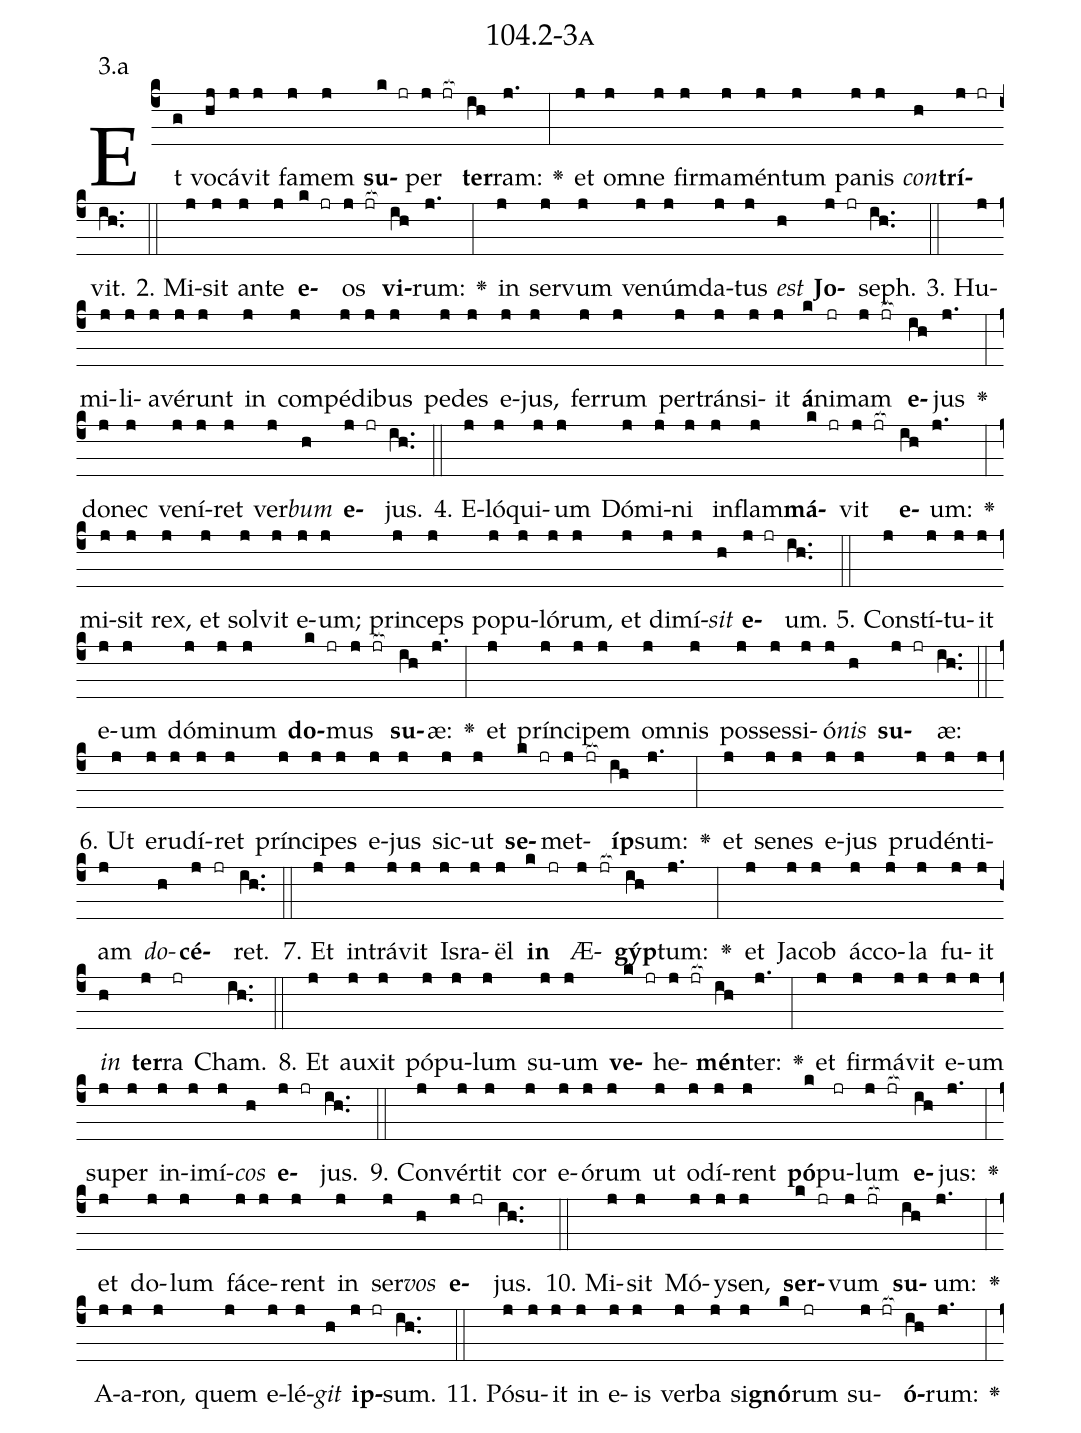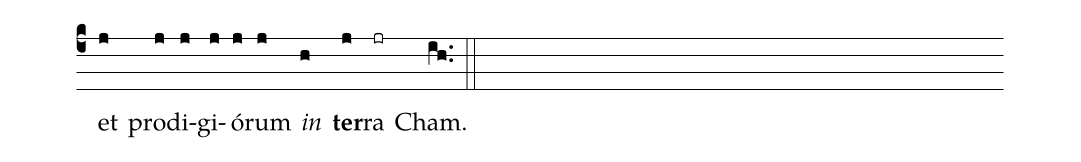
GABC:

name: 104.2-3a;
annotation: 3.a;
%%
(c4)Et(g) vo(hj)cá(j)vit(j) fa(j)mem(j) <b>su</b>(k jr)per(j jr[ocb:1{]) <b>ter</b>(ih[ocb:0}])ram:(j.) <v>\greheightstar</v>(:) et(j) om(j)ne(j) fir(j)ma(j)mén(j)tum(j) pa(j)nis(j) <i>con</i>(h)<b>trí</b>(j jr)vit.(ih..) (::)
2. Mi(j)sit(j) an(j)te(j) <b>e</b>(k jr)os(j jr[ocb:1{]) <b>vi</b>(ih[ocb:0}])rum:(j.) <v>\greheightstar</v>(:) in(j) ser(j)vum(j) ve(j)núm(j)da(j)tus(j) <i>est</i>(h) <b>Jo</b>(j jr)seph.(ih..) (::)
3. Hu(j)mi(j)li(j)a(j)vé(j)runt(j) in(j) com(j)pé(j)di(j)bus(j) pe(j)des(j) e(j)jus,(j) fer(j)rum(j) per(j)tráns(j)i(j)it(j) <b>á</b>(k)ni(jr)mam(j jr[ocb:1{]) <b>e</b>(ih[ocb:0}])jus(j.) <v>\greheightstar</v>(:) do(j)nec(j) ve(j)ní(j)ret(j) ver(j)<i>bum</i>(h) <b>e</b>(j jr)jus.(ih..) (::)
4. E(j)ló(j)qui(j)um(j) Dó(j)mi(j)ni(j) in(j)flam(j)<b>má</b>(k jr)vit(j jr[ocb:1{]) <b>e</b>(ih[ocb:0}])um:(j.) <v>\greheightstar</v>(:) mi(j)sit(j) rex,(j) et(j) sol(j)vit(j) e(j)um;(j) prin(j)ceps(j) po(j)pu(j)ló(j)rum,(j) et(j) di(j)mí(j)<i>sit</i>(h) <b>e</b>(j jr)um.(ih..) (::)
5. Con(j)stí(j)tu(j)it(j) e(j)um(j) dó(j)mi(j)num(j) <b>do</b>(k jr)mus(j jr[ocb:1{]) <b>su</b>(ih[ocb:0}])æ:(j.) <v>\greheightstar</v>(:) et(j) prín(j)ci(j)pem(j) om(j)nis(j) pos(j)ses(j)si(j)ó(j)<i>nis</i>(h) <b>su</b>(j jr)æ:(ih..) (::)
6. Ut(j) e(j)ru(j)dí(j)ret(j) prín(j)ci(j)pes(j) e(j)jus(j) sic(j)ut(j) <b>se</b>(k jr)met(j jr[ocb:1{])<b>íp</b>(ih[ocb:0}])sum:(j.) <v>\greheightstar</v>(:) et(j) se(j)nes(j) e(j)jus(j) pru(j)dén(j)ti(j)am(j) <i>do</i>(h)<b>cé</b>(j jr)ret.(ih..) (::)
7. Et(j) in(j)trá(j)vit(j) Is(j)ra(j)ël(j) <b>in</b>(k jr) Æ(j jr[ocb:1{])<b>gýp</b>(ih[ocb:0}])tum:(j.) <v>\greheightstar</v>(:) et(j) Ja(j)cob(j) ác(j)co(j)la(j) fu(j)it(j) <i>in</i>(h) <b>ter</b>(j)ra(jr) Cham.(ih..) (::)
8. Et(j) au(j)xit(j) pó(j)pu(j)lum(j) su(j)um(j) <b>ve</b>(k jr)he(j jr[ocb:1{])<b>mén</b>(ih[ocb:0}])ter:(j.) <v>\greheightstar</v>(:) et(j) fir(j)má(j)vit(j) e(j)um(j) su(j)per(j) in(j)i(j)mí(j)<i>cos</i>(h) <b>e</b>(j jr)jus.(ih..) (::)
9. Con(j)vér(j)tit(j) cor(j) e(j)ó(j)rum(j) ut(j) o(j)dí(j)rent(j) <b>pó</b>(k)pu(jr)lum(j jr[ocb:1{]) <b>e</b>(ih[ocb:0}])jus:(j.) <v>\greheightstar</v>(:) et(j) do(j)lum(j) fá(j)ce(j)rent(j) in(j) ser(j)<i>vos</i>(h) <b>e</b>(j jr)jus.(ih..) (::)
10. Mi(j)sit(j) Mó(j)y(j)sen,(j) <b>ser</b>(k jr)vum(j jr[ocb:1{]) <b>su</b>(ih[ocb:0}])um:(j.) <v>\greheightstar</v>(:) A(j)a(j)ron,(j) quem(j) e(j)lé(j)<i>git</i>(h) <b>ip</b>(j jr)sum.(ih..) (::)
11. Pó(j)su(j)it(j) in(j) e(j)is(j) ver(j)ba(j) si(j)<b>gnó</b>(k)rum(jr) su(j jr[ocb:1{])<b>ó</b>(ih[ocb:0}])rum:(j.) <v>\greheightstar</v>(:) et(j) prod(j)i(j)gi(j)ó(j)rum(j) <i>in</i>(h) <b>ter</b>(j)ra(jr) Cham.(ih..) (::)
